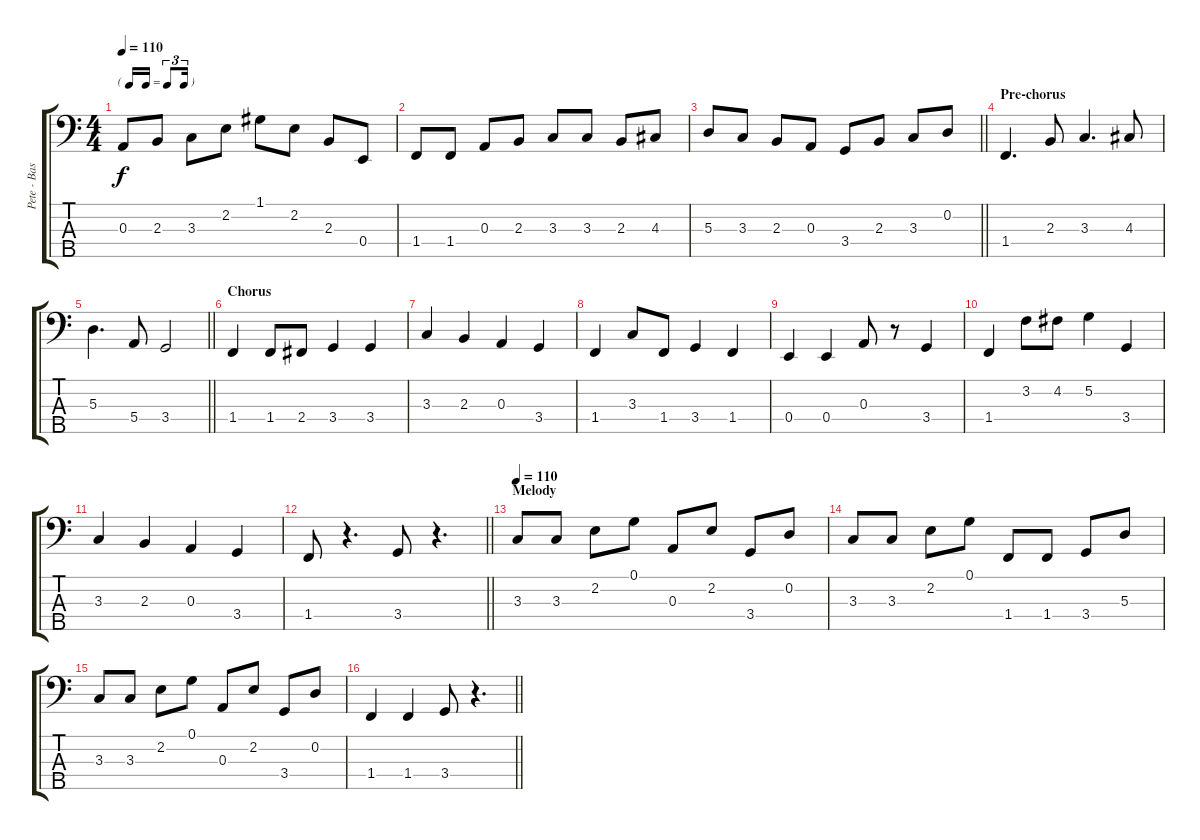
\track ("Pete - Bass" "Pete - Bas") {instrument acousticbass}
\staff {score tabs}
\tuning (G2 D2 A1 E1 B0) {hide}
\ts (4 4)
\tf triplet16th
\tempo 110
\clef f4
\ks c
0.3.8{dy f} 2.3.8 3.3.8 2.2.8 1.1.8 2.2.8 2.3.8 0.4.8 |
1.4.8 1.4.8 0.3.8 2.3.8 3.3.8 3.3.8 2.3.8 4.3.8 |
\barLineRight lightlight
5.3.8 3.3.8 2.3.8 0.3.8 3.4.8 2.3.8 3.3.8 0.2.8 |
\section ("" "Pre-chorus")
1.4.4{d} 2.3.8 3.3.4{d} 4.3.8 |
\barLineRight lightlight
5.3.4{d} 5.4.8 3.4.2 |
\section ("" "Chorus")
1.4.4 1.4.8 2.4.8 3.4.4 3.4.4 |
3.3.4 2.3.4 0.3.4 3.4.4 |
1.4.4 3.3.8 1.4.8 3.4.4 1.4.4 |
0.4.4 0.4.4 0.3.8 r.8 3.4.4 |
1.4.4 3.2.8 4.2.8 5.2.4 3.4.4 |
3.3.4 2.3.4 0.3.4 3.4.4 |
\barLineRight lightlight
1.4.8 r.4{d} 3.4.8 r.4{d} |
\section ("" "Melody")
\tempo 110
3.3.8 3.3.8 2.2.8 0.1.8 0.3.8 2.2.8 3.4.8 0.2.8 |
3.3.8 3.3.8 2.2.8 0.1.8 1.4.8 1.4.8 3.4.8 5.3.8 |
3.3.8 3.3.8 2.2.8 0.1.8 0.3.8 2.2.8 3.4.8 0.2.8 |
\barLineRight lightlight
1.4.4 1.4.4 3.4.8 r.4{d}
